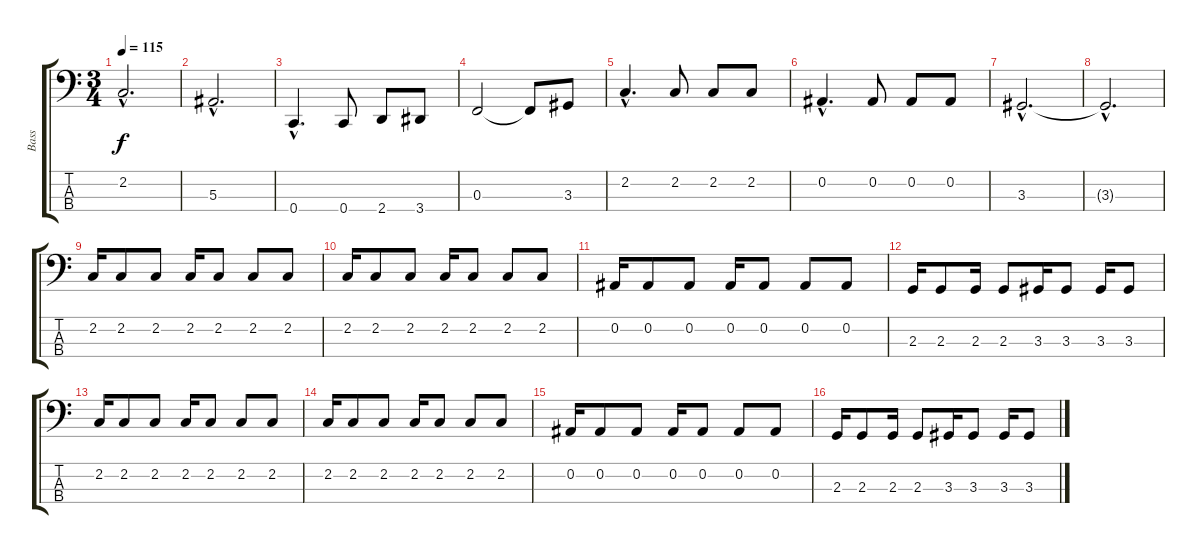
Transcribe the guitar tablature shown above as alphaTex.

\track ("Bass" "Bass") {instrument electricbassfinger}
\staff {score tabs}
\tuning (Eb2 Bb1 F1 C1) {hide}
\ts (3 4)
\tempo 115
\clef f4
\ks c
2.2{hac}.2{d dy f} |
5.3{hac}.2{d} |
0.4{hac}.4{d} 0.4.8 2.4.8 3.4.8 |
0.3.2 0.3{t}.8 3.3.8 |
2.2{hac}.4{d} 2.2.8 2.2.8 2.2.8 |
0.2{hac}.4{d} 0.2.8 0.2.8 0.2.8 |
3.3{hac}.2{d} |
3.3{hac t}.2{d} |
2.2.16 2.2.8 2.2.8 2.2.16 2.2.8 2.2.8 2.2.8 |
2.2.16 2.2.8 2.2.8 2.2.16 2.2.8 2.2.8 2.2.8 |
0.2.16 0.2.8 0.2.8 0.2.16 0.2.8 0.2.8 0.2.8 |
2.3.16 2.3.8 2.3.16 2.3.8 3.3.16 3.3.8 3.3.16 3.3.8 |
2.2.16 2.2.8 2.2.8 2.2.16 2.2.8 2.2.8 2.2.8 |
2.2.16 2.2.8 2.2.8 2.2.16 2.2.8 2.2.8 2.2.8 |
0.2.16 0.2.8 0.2.8 0.2.16 0.2.8 0.2.8 0.2.8 |
2.3.16 2.3.8 2.3.16 2.3.8 3.3.16 3.3.8 3.3.16 3.3.8
